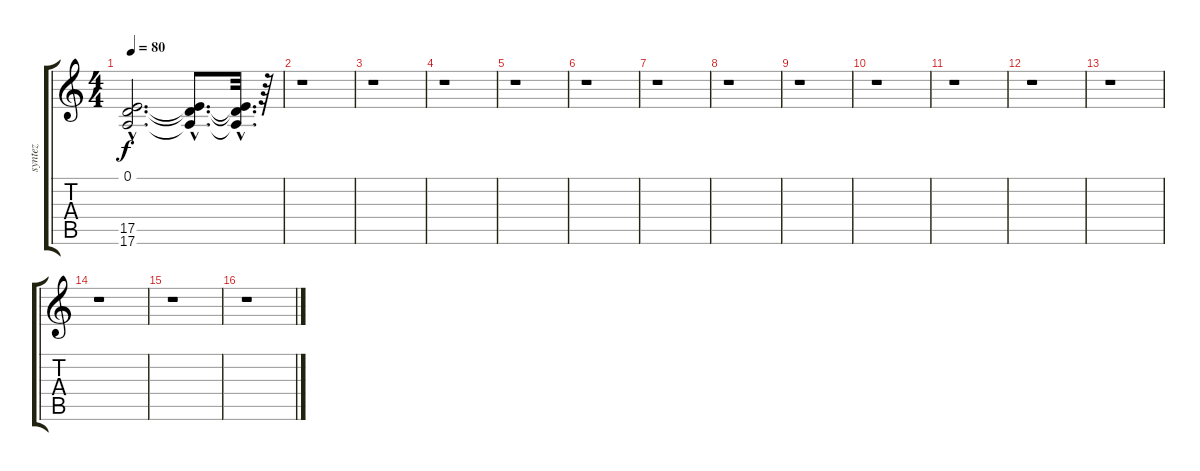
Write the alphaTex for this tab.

\track ("syntez" "syntez") {instrument synthstrings2}
\staff {score tabs}
\tuning (E4 B3 G3 D3 A2 E2) {hide}
\ts (4 4)
\tempo 80
\clef g2
\ks c
(0.1{hac} 17.5{hac} 17.6{hac}).2{d dy f} (0.1{hac t} 17.5{hac t} 17.6{hac t}).8{d} (0.1{hac t} 17.5{hac t} 17.6{hac t}).32{d} r.64 |
r.1 |
r.1 |
r.1 |
r.1 |
r.1 |
r.1 |
r.1 |
r.1 |
r.1 |
r.1 |
r.1 |
r.1 |
r.1 |
r.1 |
r.1
